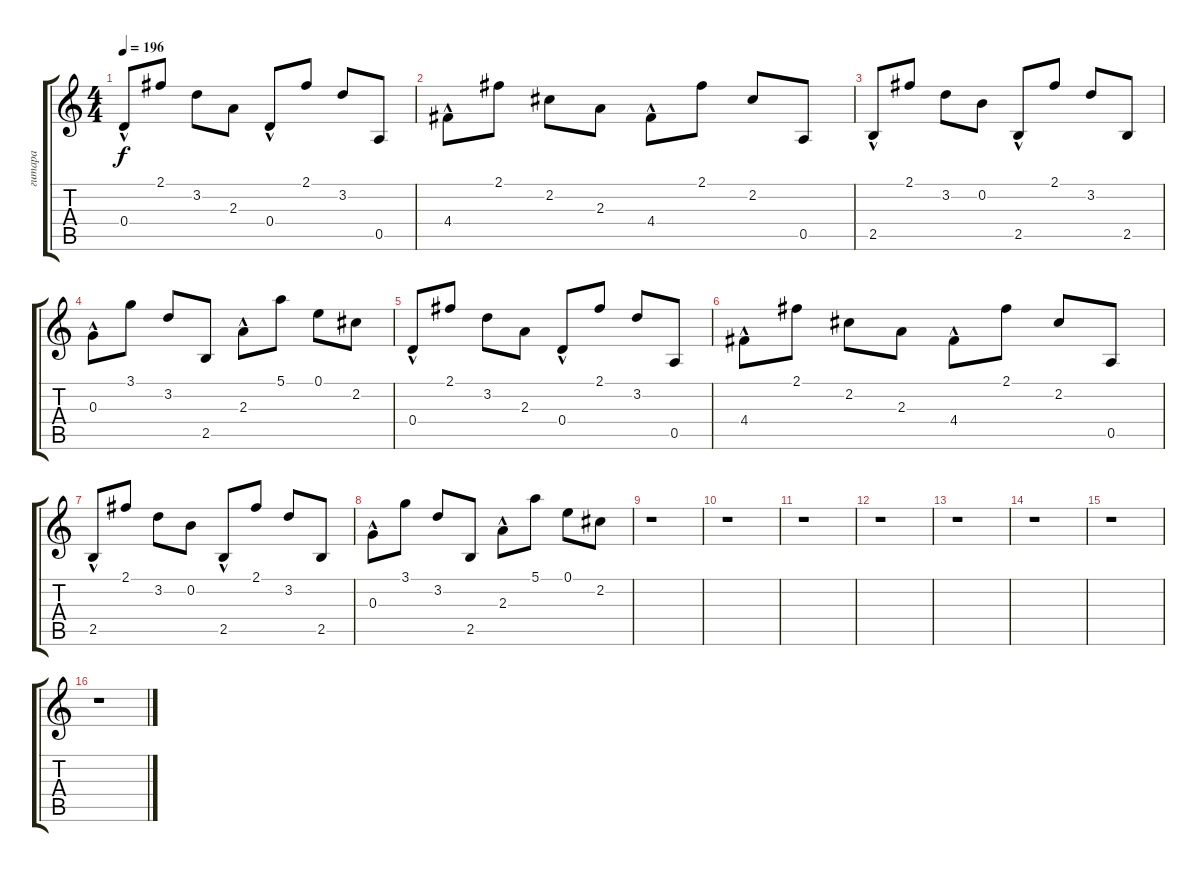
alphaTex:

\track ("гитара" "гитара") {instrument acousticguitarsteel}
\staff {score tabs}
\tuning (E4 B3 G3 D3 A2 E2) {hide}
\ts (4 4)
\tempo 196
\clef g2
\ks c
0.4{hac}.8{dy f instrument acousticguitarsteel} 2.1.8 3.2.8 2.3.8 0.4{hac}.8 2.1.8 3.2.8 0.5.8 |
4.4{hac}.8 2.1.8 2.2.8 2.3.8 4.4{hac}.8 2.1.8 2.2.8 0.5.8 |
2.5{hac}.8 2.1.8 3.2.8 0.2.8 2.5{hac}.8 2.1.8 3.2.8 2.5.8 |
0.3{hac}.8 3.1.8 3.2.8 2.5.8 2.3{hac}.8 5.1.8 0.1.8 2.2.8 |
0.4{hac}.8 2.1.8 3.2.8 2.3.8 0.4{hac}.8 2.1.8 3.2.8 0.5.8 |
4.4{hac}.8 2.1.8 2.2.8 2.3.8 4.4{hac}.8 2.1.8 2.2.8 0.5.8 |
2.5{hac}.8 2.1.8 3.2.8 0.2.8 2.5{hac}.8 2.1.8 3.2.8 2.5.8 |
0.3{hac}.8 3.1.8 3.2.8 2.5.8 2.3{hac}.8 5.1.8 0.1.8 2.2.8 |
r.1 |
r.1 |
r.1 |
r.1 |
r.1 |
r.1 |
r.1 |
r.1
